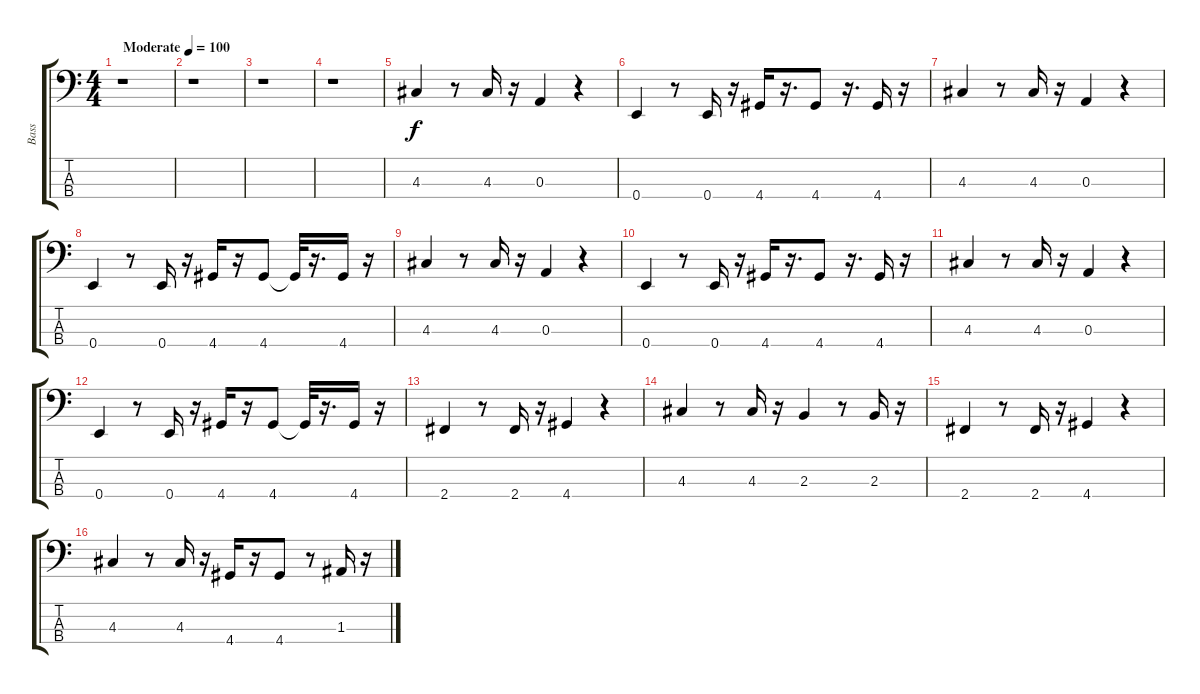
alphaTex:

\track ("Bass" "Bass") {instrument electricbassfinger}
\staff {score tabs}
\tuning (G2 D2 A1 E1) {hide}
\ts (4 4)
\tempo (100 "Moderate")
\clef f4
\ks c
r.1{dy f instrument electricbassfinger} |
r.1 |
r.1 |
r.1 |
4.3.4 r.8 4.3.16 r.16 0.3.4 r.4 |
0.4.4 r.8 0.4.16 r.16 4.4.16 r.16{d} 4.4.8 r.16{d} 4.4.16 r.16 |
4.3.4 r.8 4.3.16 r.16 0.3.4 r.4 |
0.4.4 r.8 0.4.16 r.16 4.4.16 r.16 4.4.8 4.4{t}.32 r.16{d} 4.4.16 r.16 |
4.3.4 r.8 4.3.16 r.16 0.3.4 r.4 |
0.4.4 r.8 0.4.16 r.16 4.4.16 r.16{d} 4.4.8 r.16{d} 4.4.16 r.16 |
4.3.4 r.8 4.3.16 r.16 0.3.4 r.4 |
0.4.4 r.8 0.4.16 r.16 4.4.16 r.16 4.4.8 4.4{t}.32 r.16{d} 4.4.16 r.16 |
2.4.4 r.8 2.4.16 r.16 4.4.4 r.4 |
4.3.4 r.8 4.3.16 r.16 2.3.4 r.8 2.3.16 r.16 |
2.4.4 r.8 2.4.16 r.16 4.4.4 r.4 |
4.3.4 r.8 4.3.16 r.16 4.4.16 r.16 4.4.8 r.8 1.3.16 r.16
